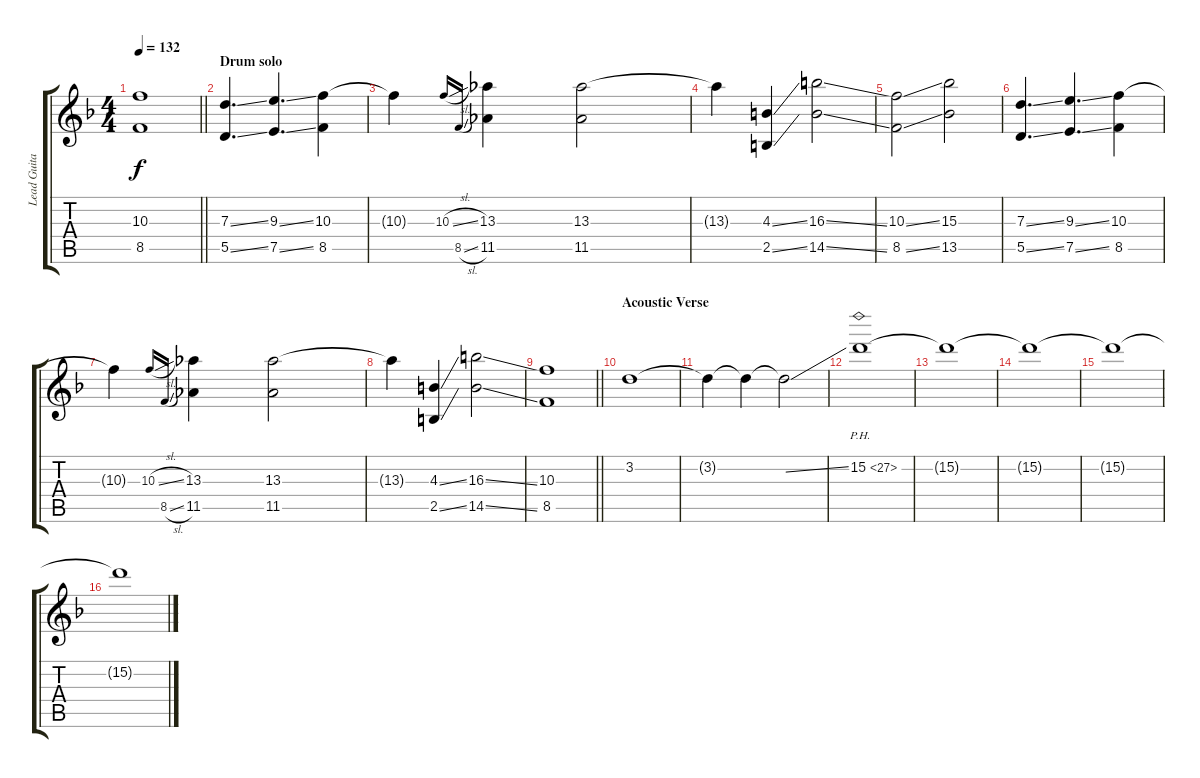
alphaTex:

\track ("Lead Guitar" "Lead Guita") {instrument distortionguitar}
\staff {score tabs}
\tuning (E4 B3 G3 D3 A2 D2) {hide}
\ts (4 4)
\tempo 132
\clef g2
\barLineRight lightlight
\ks dminor
(10.3 8.5).1{dy f} |
\section ("" "Drum solo")
(7.3{ss} 5.5{ss}).4{d} (9.3{ss} 7.5{ss}).4{d} (10.3 8.5).4 |
10.3{t}.4 10.3{sl}.16{gr onbeat} 8.5{sl}.16{gr onbeat} (13.3 11.5).4 (13.3 11.5).2 |
13.3{t}.4 (4.3{ss} 2.5{ss}).4 (16.3{ss} 14.5{ss}).2 |
(10.3{ss} 8.5{ss}).2 (15.3 13.5).2 |
(7.3{ss} 5.5{ss}).4{d} (9.3{ss} 7.5{ss}).4{d} (10.3 8.5).4 |
10.3{t}.4 10.3{sl}.16{gr onbeat} 8.5{sl}.16{gr onbeat} (13.3 11.5).4 (13.3 11.5).2 |
13.3{t}.4 (4.3{ss} 2.5{ss}).4 (16.3{ss} 14.5{ss}).2 |
\barLineRight lightlight
(10.3 8.5).1 |
\section ("" "Acoustic Verse")
3.2.1{volume 5} |
3.2{t}.4 3.2{t}.4 3.2{ss t}.2 |
15.2{ph 12}.1 |
15.2{t}.1 |
15.2{t}.1 |
15.2{t}.1 |
15.2{t}.1
